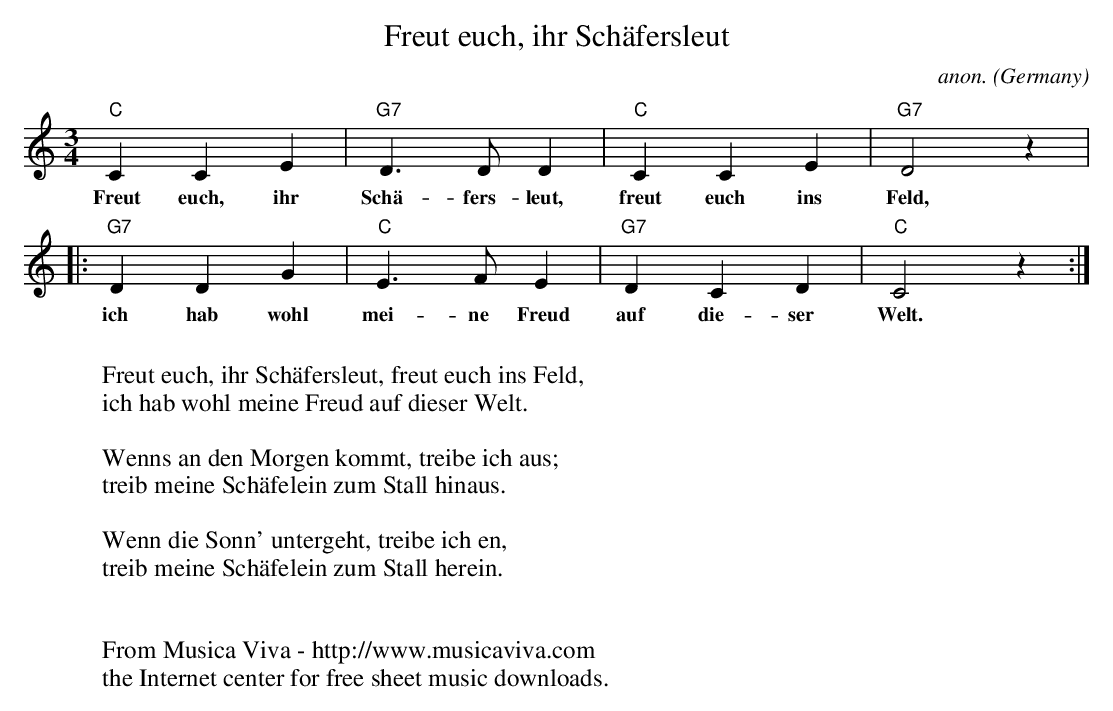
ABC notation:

X:1
T:Freut euch, ihr Sch\"afersleut
C:anon.
O:Germany
M:3/4
L:1/4
K:C
"C"CCE|"G7"D>DD|"C"CCE|"G7"D2 z|
w:Freut euch, ihr Sch\"a-fers-leut, freut euch ins Feld,
|:"G7"DDG|"C"E>FE|"G7"DCD|"C"C2 z:|
w:ich hab wohl mei-ne Freud auf die-ser Welt.
W:
W:Freut euch, ihr Sch\"afersleut, freut euch ins Feld,
W:ich hab wohl meine Freud auf dieser Welt.
W:
W:Wenns an den Morgen kommt, treibe ich aus;
W:treib meine Sch\"afelein zum Stall hinaus.
W:
W:Wenn die Sonn' untergeht, treibe ich en,
W:treib meine Sch\"afelein zum Stall herein.
W:
W:
W:  From Musica Viva - http://www.musicaviva.com
W:  the Internet center for free sheet music downloads.
